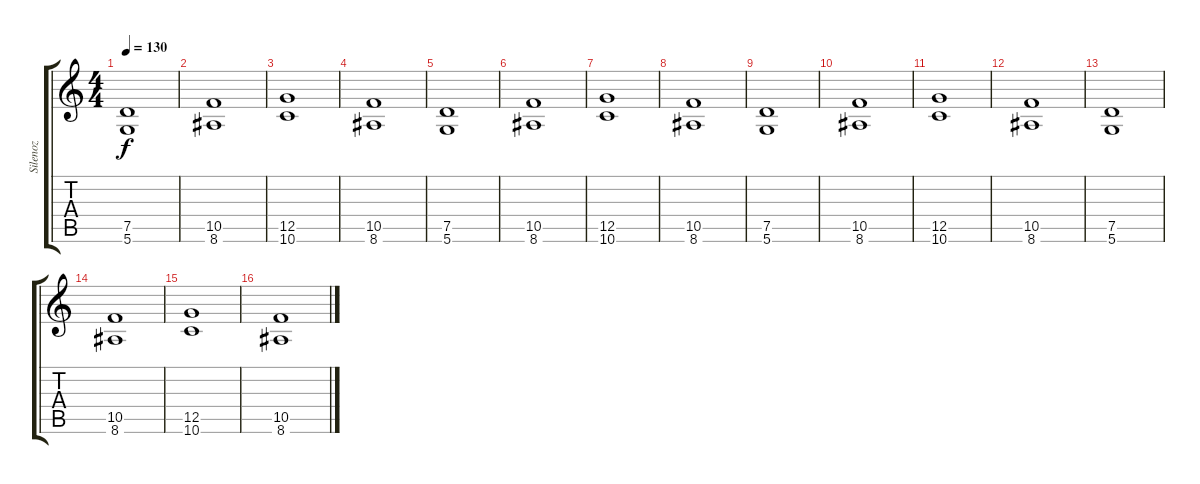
\track ("Silenoz" "Silenoz") {instrument distortionguitar}
\staff {score tabs}
\tuning (D4 A3 F3 C3 G2 D2) {hide}
\ts (4 4)
\tempo 130
\clef g2
\ks c
(7.5 5.6).1{dy f} |
(10.5 8.6).1 |
(12.5 10.6).1 |
(10.5 8.6).1 |
(7.5 5.6).1 |
(10.5 8.6).1 |
(12.5 10.6).1 |
(10.5 8.6).1 |
(7.5 5.6).1{balance 8} |
(10.5 8.6).1 |
(12.5 10.6).1 |
(10.5 8.6).1 |
(7.5 5.6).1 |
(10.5 8.6).1 |
(12.5 10.6).1 |
(10.5 8.6).1
